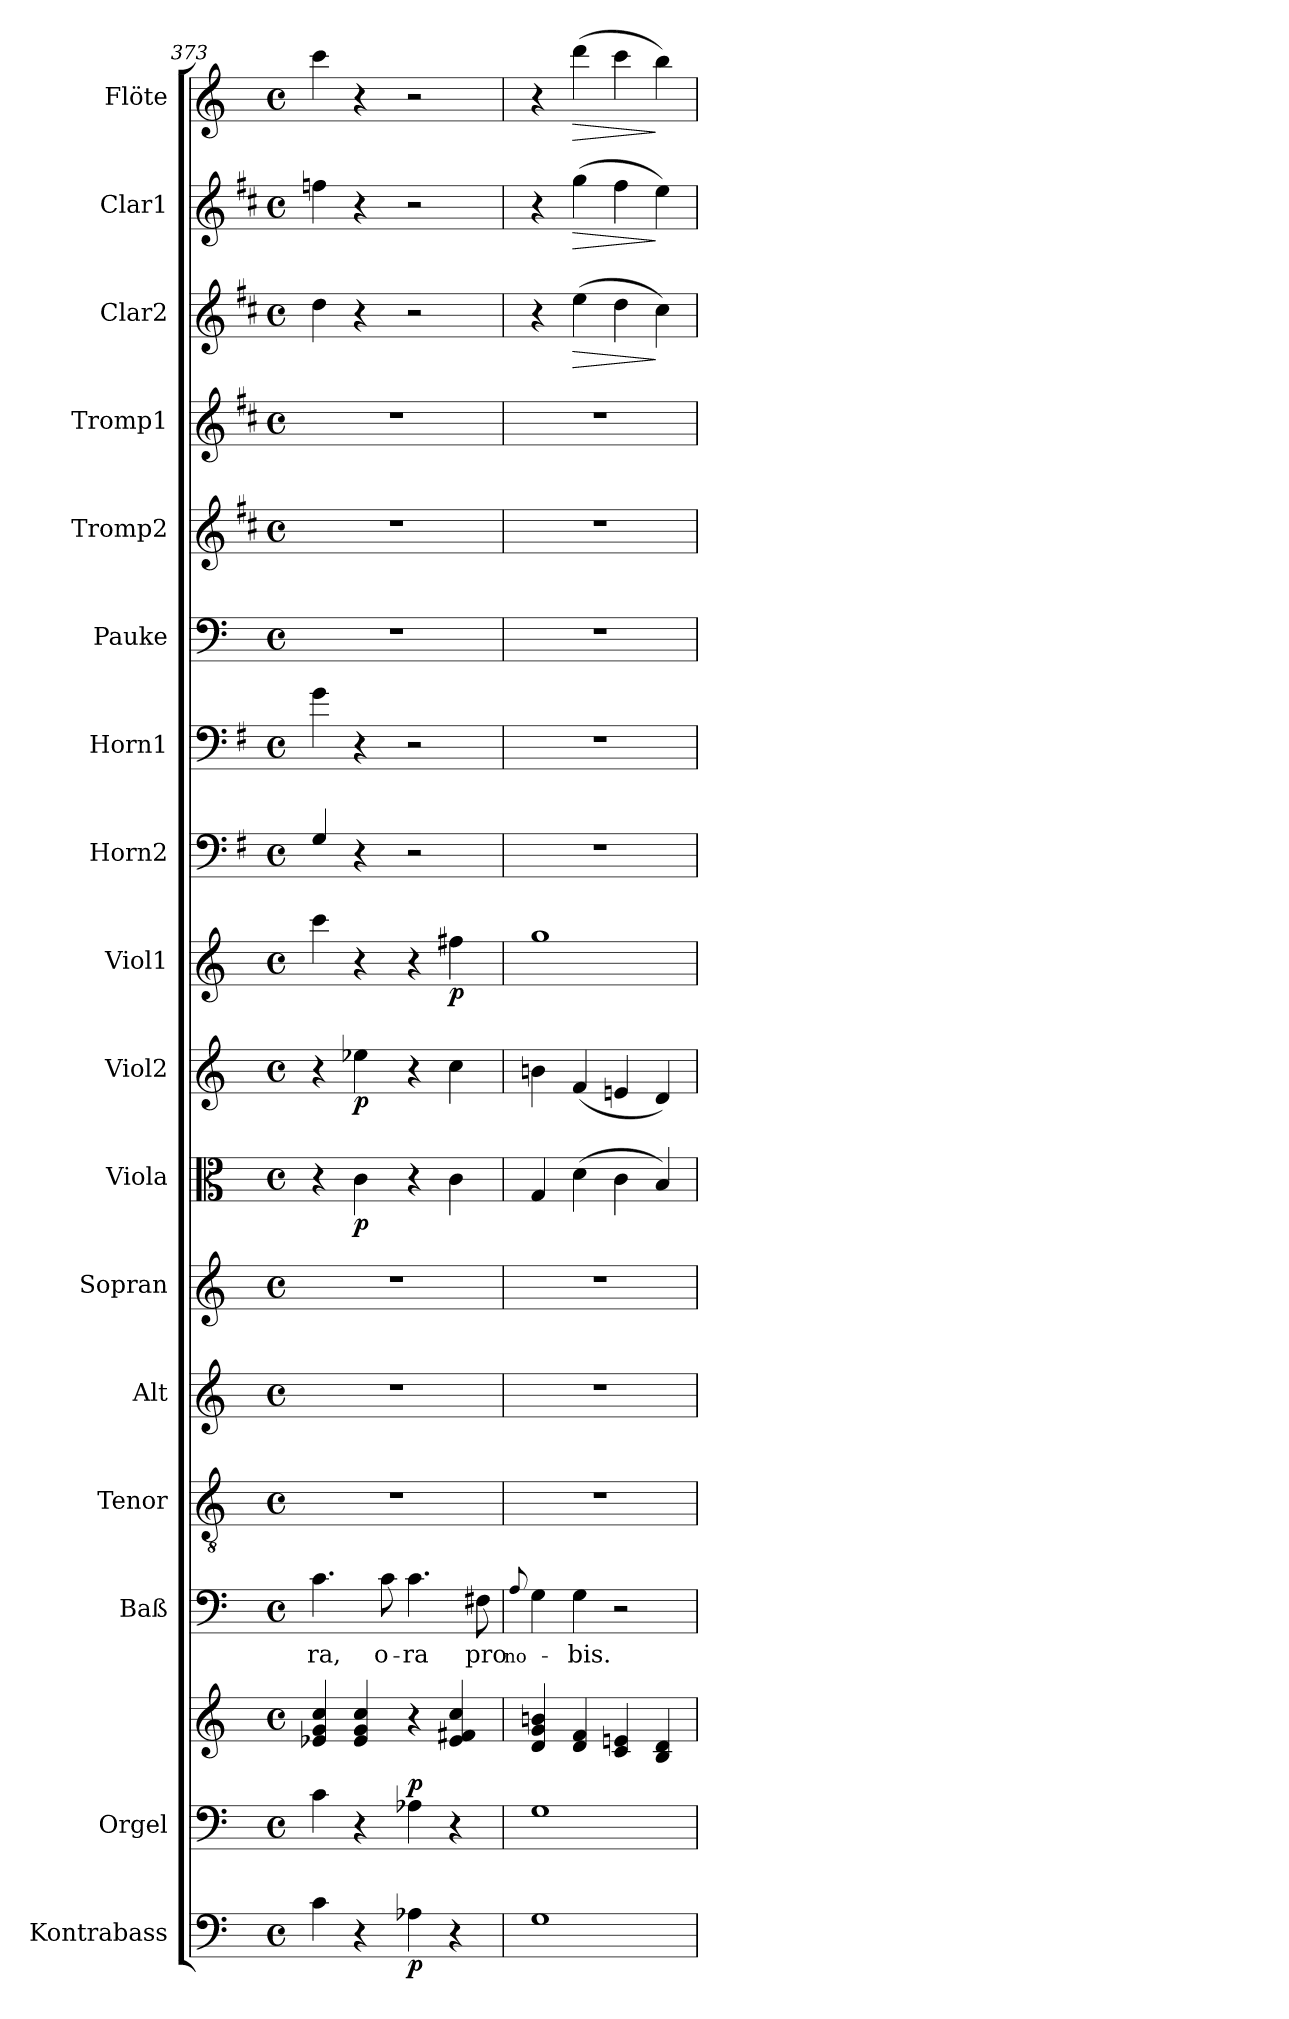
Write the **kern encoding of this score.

**kern	**dynam	**kern	**kern	**dynam	**kern	**text	**kern	**kern	**kern	**kern	**dynam	**kern	**dynam	**kern	**dynam	**kern	**kern	**kern	**kern	**kern	**kern	**dynam	**kern	**dynam	**kern	**dynam
*part17	*part17	*part16	*part16	*part16	*part15	*part15	*part14	*part13	*part12	*part11	*part11	*part10	*part10	*part9	*part9	*part8	*part7	*part6	*part5	*part4	*part3	*part3	*part2	*part2	*part1	*part1
*staff18	*staff18	*staff17	*staff16	*staff16/17	*staff15	*staff15	*staff14	*staff13	*staff12	*staff11	*staff11	*staff10	*staff10	*staff9	*staff9	*staff8	*staff7	*staff6	*staff5	*staff4	*staff3	*staff3	*staff2	*staff2	*staff1	*staff1
*I"Kontrabass	*	*I"Orgel	*	*	*I"Baß	*	*I"Tenor	*I"Alt	*I"Sopran	*I"Viola	*	*I"Viol2	*	*I"Viol1	*	*I"Horn2	*I"Horn1	*I"Pauke	*I"Tromp2	*I"Tromp1	*I"Clar2	*	*I"Clar1	*	*I"Flöte	*
*I'Kb	*	*	*	*	*I'B	*	*I'T	*I'A	*I'S	*I'Vla	*	*I'Vl2	*	*I'Vl1	*	*I'Hr2	*I'Hr1	*I'Pk	*I'Tr2	*I'Tr1	*I'Cl2	*	*I'Cl1	*	*I'Fl	*
*clefF4	*	*clefF4	*clefG2	*	*clefF4	*	*clefGv2	*clefG2	*clefG2	*clefC3	*	*clefG2	*	*clefG2	*	*clefF4	*clefF4	*clefF4	*clefG2	*clefG2	*clefG2	*	*clefG2	*	*clefG2	*
*ITrd7c12	*	*	*	*	*	*	*	*	*	*	*	*	*	*	*	*ITrd4c7	*ITrd4c7	*	*ITrd1c2	*ITrd1c2	*ITrd1c2	*	*ITrd1c2	*	*	*
*k[]	*	*k[]	*k[]	*	*k[]	*	*k[]	*k[]	*k[]	*k[]	*	*k[]	*	*k[]	*	*k[]	*k[]	*k[]	*k[]	*k[]	*k[]	*	*k[]	*	*k[]	*
*C:	*	*C:	*C:	*	*C:	*	*C:	*C:	*C:	*C:	*	*C:	*	*C:	*	*C:	*C:	*C:	*C:	*C:	*C:	*	*C:	*	*C:	*
*M4/4	*	*M4/4	*M4/4	*	*M4/4	*	*M4/4	*M4/4	*M4/4	*M4/4	*	*M4/4	*	*M4/4	*	*M4/4	*M4/4	*M4/4	*M4/4	*M4/4	*M4/4	*	*M4/4	*	*M4/4	*
*met(c)	*	*met(c)	*met(c)	*	*met(c)	*	*met(c)	*met(c)	*met(c)	*met(c)	*	*met(c)	*	*met(c)	*	*met(c)	*met(c)	*met(c)	*met(c)	*met(c)	*met(c)	*	*met(c)	*	*met(c)	*
=373	=373	=373	=373	=373	=373	=373	=373	=373	=373	=373	=373	=373	=373	=373	=373	=373	=373	=373	=373	=373	=373	=373	=373	=373	=373	=373
!	!	!	!	!	!	!LO:LY:b	!	!	!	!	!	!	!	!	!	!	!	!	!	!	!	!	!	!	!	!
4C\	.	4c\	4e-X/ 4g/ 4cc/	.	4.c\	-ra,	1r	1r	1r	4r	.	4r	.	4ccc\	.	4C/	4c\	1r	1r	1r	4cc\	.	4ee-X\	.	4ccc\	.
!	!	!	!	!	!	!	!	!	!	!	!LO:DY:b	!	!LO:DY:b	!	!	!	!	!	!	!	!	!	!	!	!	!
4r	.	4r	4e-/ 4g/ 4cc/	.	.	.	.	.	.	4c\	p	4ee-X\	p	4r	.	4r	4r	.	.	.	4r	.	4r	.	4r	.
!	!	!	!	!	!	!LO:LY:b	!	!	!	!	!	!	!	!	!	!	!	!	!	!	!	!	!	!	!	!
.	.	.	.	.	8c\	o-	.	.	.	.	.	.	.	.	.	.	.	.	.	.	.	.	.	.	.	.
!	!LO:DY:b	!	!	!LO:DY:a=2	!	!LO:LY:b	!	!	!	!	!	!	!	!	!	!	!	!	!	!	!	!	!	!	!	!
4AA-X\	p	4A-X\	4r	p	4.c\	-ra	.	.	.	4r	.	4r	.	4r	.	2r	2r	.	.	.	2r	.	2r	.	2r	.
!	!	!	!	!	!	!	!	!	!	!	!	!	!	!	!LO:DY:b	!	!	!	!	!	!	!	!	!	!	!
4r	.	4r	4e-/ 4f#X/ 4cc/	.	.	.	.	.	.	4c\	.	4cc\	.	4ff#X\	p	.	.	.	.	.	.	.	.	.	.	.
!	!	!	!	!	!	!LO:LY:b	!	!	!	!	!	!	!	!	!	!	!	!	!	!	!	!	!	!	!	!
.	.	.	.	.	8F#X\	pro	.	.	.	.	.	.	.	.	.	.	.	.	.	.	.	.	.	.	.	.
=374	=374	=374	=374	=374	=374	=374	=374	=374	=374	=374	=374	=374	=374	=374	=374	=374	=374	=374	=374	=374	=374	=374	=374	=374	=374	=374
!	!	!	!	!	!	!LO:LY:b	!	!	!	!	!	!	!	!	!	!	!	!	!	!	!	!	!	!	!	!
.	.	.	.	.	8qqA/	no-	.	.	.	.	.	.	.	.	.	.	.	.	.	.	.	.	.	.	.	.
1GG	.	1G	4d/ 4g/ 4bn/	.	4G\	.	1r	1r	1r	4G/	.	4bn\	.	1gg	.	1r	1r	1r	1r	1r	4r	.	4r	.	4r	.
!	!	!	!	!	!	!LO:LY:b	!	!	!	!	!	!	!	!	!	!	!	!	!	!	!	!LO:HP:b	!	!LO:HP:b	!	!LO:HP:b
.	.	.	4d/ 4f/	.	4G\	-bis.	.	.	.	(>4d\	.	(<4f/	.	.	.	.	.	.	.	.	(>4dd\	>	(>4ff\	>	(>4ddd\	>
.	.	.	4c/ 4en/	.	2r	.	.	.	.	4c\	.	4en/	.	.	.	.	.	.	.	.	4cc\	.	4ee\	.	4ccc\	.
.	.	.	4B/ 4d/	.	.	.	.	.	.	4B/)	.	4d/)	.	.	.	.	.	.	.	.	4b\)	]	4dd\)	]	4bb\)	]
=	=	=	=	=	=	=	=	=	=	=	=	=	=	=	=	=	=	=	=	=	=	=	=	=	=	=
*-	*-	*-	*-	*-	*-	*-	*-	*-	*-	*-	*-	*-	*-	*-	*-	*-	*-	*-	*-	*-	*-	*-	*-	*-	*-	*-
